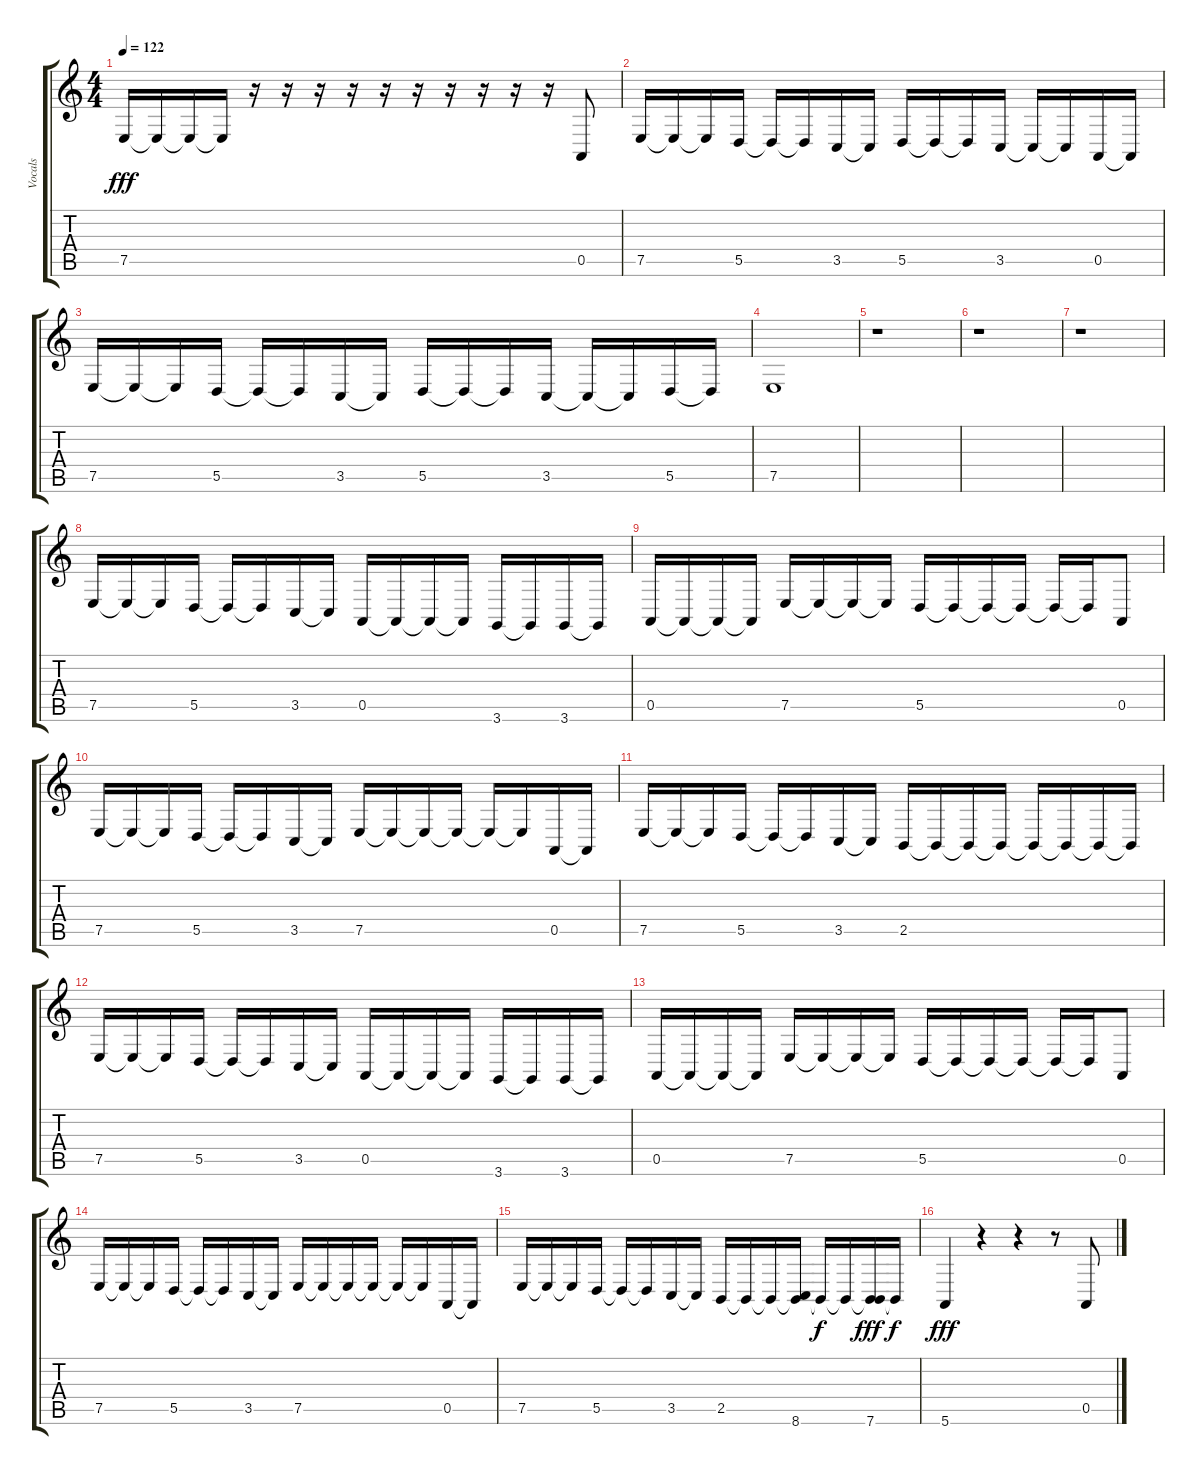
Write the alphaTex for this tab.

\track ("Vocals" "Vocals") {instrument lead2sawtooth}
\staff {score tabs}
\tuning (E4 B3 G3 D3 A2 E2) {hide}
\ts (4 4)
\tempo 122
\clef g2
\ks c
7.5{t}.16{dy fff} 7.5{t}.16 7.5{t}.16 7.5{t}.16 r.16 r.16 r.16 r.16 r.16 r.16 r.16 r.16 r.16 r.16 0.5.8 |
7.5.16 7.5{t}.16 7.5{t}.16 5.5.16 5.5{t}.16 5.5{t}.16 3.5.16 3.5{t}.16 5.5.16 5.5{t}.16 5.5{t}.16 3.5.16 3.5{t}.16 3.5{t}.16 0.5.16 0.5{t}.16 |
7.5.16 7.5{t}.16 7.5{t}.16 5.5.16 5.5{t}.16 5.5{t}.16 3.5.16 3.5{t}.16 5.5.16 5.5{t}.16 5.5{t}.16 3.5.16 3.5{t}.16 3.5{t}.16 5.5.16 5.5{t}.16 |
7.5.1 |
r.1 |
r.1 |
r.1 |
7.5.16 7.5{t}.16 7.5{t}.16 5.5.16 5.5{t}.16 5.5{t}.16 3.5.16 3.5{t}.16 0.5.16 0.5{t}.16 0.5{t}.16 0.5{t}.16 3.6.16 3.6{t}.16 3.6.16 3.6{t}.16 |
0.5.16 0.5{t}.16 0.5{t}.16 0.5{t}.16 7.5.16 7.5{t}.16 7.5{t}.16 7.5{t}.16 5.5.16 5.5{t}.16 5.5{t}.16 5.5{t}.16 5.5{t}.16 5.5{t}.16 0.5.8 |
7.5.16 7.5{t}.16 7.5{t}.16 5.5.16 5.5{t}.16 5.5{t}.16 3.5.16 3.5{t}.16 7.5.16 7.5{t}.16 7.5{t}.16 7.5{t}.16 7.5{t}.16 7.5{t}.16 0.5.16 0.5{t}.16 |
7.5.16 7.5{t}.16 7.5{t}.16 5.5.16 5.5{t}.16 5.5{t}.16 3.5.16 3.5{t}.16 2.5.16 2.5{t}.16 2.5{t}.16 2.5{t}.16 2.5{t}.16 2.5{t}.16 2.5{t}.16 2.5{t}.16 |
7.5.16 7.5{t}.16 7.5{t}.16 5.5.16 5.5{t}.16 5.5{t}.16 3.5.16 3.5{t}.16 0.5.16 0.5{t}.16 0.5{t}.16 0.5{t}.16 3.6.16 3.6{t}.16 3.6.16 3.6{t}.16 |
0.5.16 0.5{t}.16 0.5{t}.16 0.5{t}.16 7.5.16 7.5{t}.16 7.5{t}.16 7.5{t}.16 5.5.16 5.5{t}.16 5.5{t}.16 5.5{t}.16 5.5{t}.16 5.5{t}.16 0.5.8 |
7.5.16 7.5{t}.16 7.5{t}.16 5.5.16 5.5{t}.16 5.5{t}.16 3.5.16 3.5{t}.16 7.5.16 7.5{t}.16 7.5{t}.16 7.5{t}.16 7.5{t}.16 7.5{t}.16 0.5.16 0.5{t}.16 |
7.5.16 7.5{t}.16 7.5{t}.16 5.5.16 5.5{t}.16 5.5{t}.16 3.5.16 3.5{t}.16 2.5.16 2.5{t}.16 2.5{t}.16 (2.5{t} 8.6).16 2.5{t}.16{dy f} 2.5{t}.16 (2.5{t} 7.6).16{dy fff} 2.5{t}.16{dy f} |
5.6.4{dy fff} r.4 r.4 r.8 0.5.8
